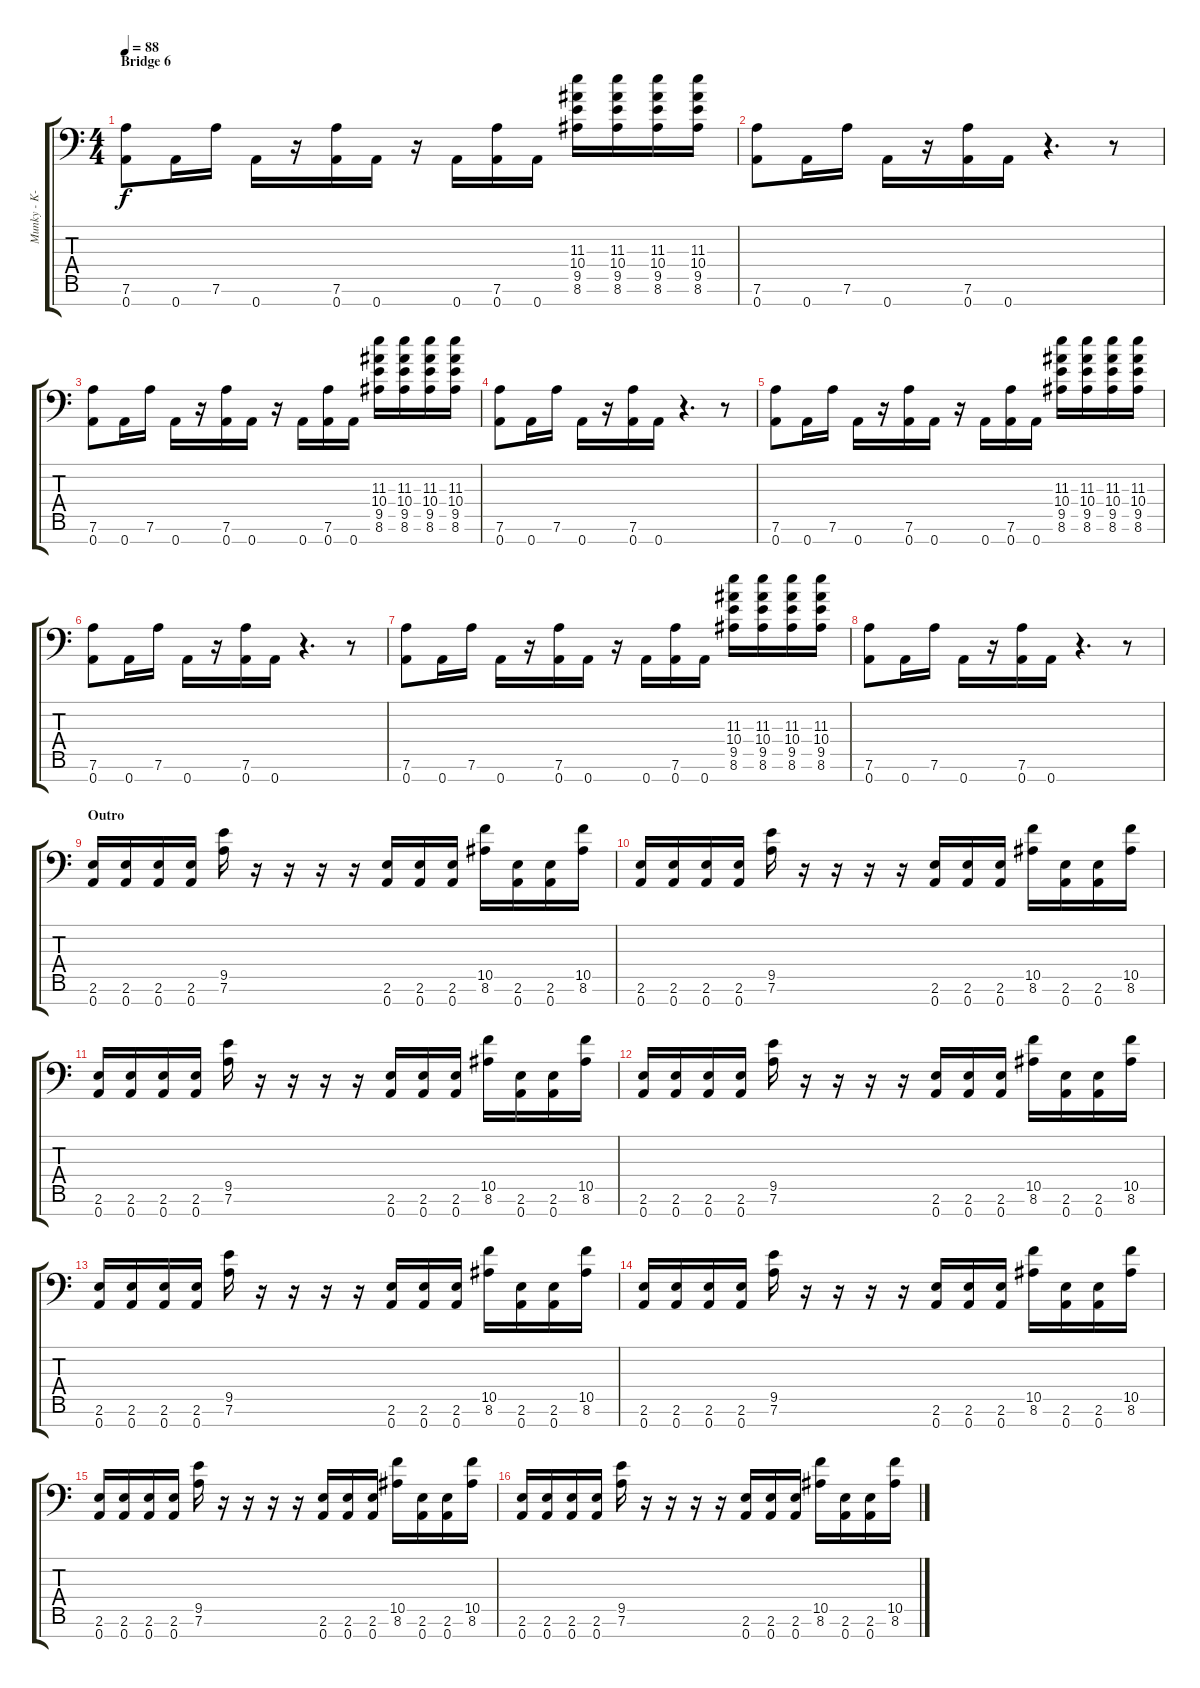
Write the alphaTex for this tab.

\track ("Munky - K-7" "Munky - K-") {instrument distortionguitar}
\staff {score tabs}
\tuning (D4 A3 F3 C3 G2 D2 A1) {hide}
\ts (4 4)
\section ("" "Bridge 6")
\tempo 88
\clef f4
\ks c
(7.6 0.7).8{dy f instrument distortionguitar} 0.7.16 7.6.16 0.7.16 r.16 (7.6 0.7).16 0.7.16 r.16 0.7.16 (7.6 0.7).16 0.7.16 (11.3 10.4 9.5 8.6).16 (11.3 10.4 9.5 8.6).16 (11.3 10.4 9.5 8.6).16 (11.3 10.4 9.5 8.6).16 |
(7.6 0.7).8 0.7.16 7.6.16 0.7.16 r.16 (7.6 0.7).16 0.7.16 r.4{d} r.8 |
(7.6 0.7).8 0.7.16 7.6.16 0.7.16 r.16 (7.6 0.7).16 0.7.16 r.16 0.7.16 (7.6 0.7).16 0.7.16 (11.3 10.4 9.5 8.6).16 (11.3 10.4 9.5 8.6).16 (11.3 10.4 9.5 8.6).16 (11.3 10.4 9.5 8.6).16 |
(7.6 0.7).8 0.7.16 7.6.16 0.7.16 r.16 (7.6 0.7).16 0.7.16 r.4{d} r.8 |
(7.6 0.7).8 0.7.16 7.6.16 0.7.16 r.16 (7.6 0.7).16 0.7.16 r.16 0.7.16 (7.6 0.7).16 0.7.16 (11.3 10.4 9.5 8.6).16 (11.3 10.4 9.5 8.6).16 (11.3 10.4 9.5 8.6).16 (11.3 10.4 9.5 8.6).16 |
(7.6 0.7).8 0.7.16 7.6.16 0.7.16 r.16 (7.6 0.7).16 0.7.16 r.4{d} r.8 |
(7.6 0.7).8 0.7.16 7.6.16 0.7.16 r.16 (7.6 0.7).16 0.7.16 r.16 0.7.16 (7.6 0.7).16 0.7.16 (11.3 10.4 9.5 8.6).16 (11.3 10.4 9.5 8.6).16 (11.3 10.4 9.5 8.6).16 (11.3 10.4 9.5 8.6).16 |
(7.6 0.7).8 0.7.16 7.6.16 0.7.16 r.16 (7.6 0.7).16 0.7.16 r.4{d} r.8 |
\section ("" "Outro")
(2.6 0.7).16 (2.6 0.7).16 (2.6 0.7).16 (2.6 0.7).16 (9.5 7.6).16 r.16 r.16 r.16 r.16 (2.6 0.7).16 (2.6 0.7).16 (2.6 0.7).16 (10.5 8.6).16 (2.6 0.7).16 (2.6 0.7).16 (10.5 8.6).16 |
(2.6 0.7).16 (2.6 0.7).16 (2.6 0.7).16 (2.6 0.7).16 (9.5 7.6).16 r.16 r.16 r.16 r.16 (2.6 0.7).16 (2.6 0.7).16 (2.6 0.7).16 (10.5 8.6).16 (2.6 0.7).16 (2.6 0.7).16 (10.5 8.6).16 |
(2.6 0.7).16 (2.6 0.7).16 (2.6 0.7).16 (2.6 0.7).16 (9.5 7.6).16 r.16 r.16 r.16 r.16 (2.6 0.7).16 (2.6 0.7).16 (2.6 0.7).16 (10.5 8.6).16 (2.6 0.7).16 (2.6 0.7).16 (10.5 8.6).16 |
(2.6 0.7).16 (2.6 0.7).16 (2.6 0.7).16 (2.6 0.7).16 (9.5 7.6).16 r.16 r.16 r.16 r.16 (2.6 0.7).16 (2.6 0.7).16 (2.6 0.7).16 (10.5 8.6).16 (2.6 0.7).16 (2.6 0.7).16 (10.5 8.6).16 |
(2.6 0.7).16 (2.6 0.7).16 (2.6 0.7).16 (2.6 0.7).16 (9.5 7.6).16 r.16 r.16 r.16 r.16 (2.6 0.7).16 (2.6 0.7).16 (2.6 0.7).16 (10.5 8.6).16 (2.6 0.7).16 (2.6 0.7).16 (10.5 8.6).16 |
(2.6 0.7).16 (2.6 0.7).16 (2.6 0.7).16 (2.6 0.7).16 (9.5 7.6).16 r.16 r.16 r.16 r.16 (2.6 0.7).16 (2.6 0.7).16 (2.6 0.7).16 (10.5 8.6).16 (2.6 0.7).16 (2.6 0.7).16 (10.5 8.6).16 |
(2.6 0.7).16 (2.6 0.7).16 (2.6 0.7).16 (2.6 0.7).16 (9.5 7.6).16 r.16 r.16 r.16 r.16 (2.6 0.7).16 (2.6 0.7).16 (2.6 0.7).16 (10.5 8.6).16 (2.6 0.7).16 (2.6 0.7).16 (10.5 8.6).16 |
(2.6 0.7).16 (2.6 0.7).16 (2.6 0.7).16 (2.6 0.7).16 (9.5 7.6).16 r.16 r.16 r.16 r.16 (2.6 0.7).16 (2.6 0.7).16 (2.6 0.7).16 (10.5 8.6).16 (2.6 0.7).16 (2.6 0.7).16 (10.5 8.6).16
